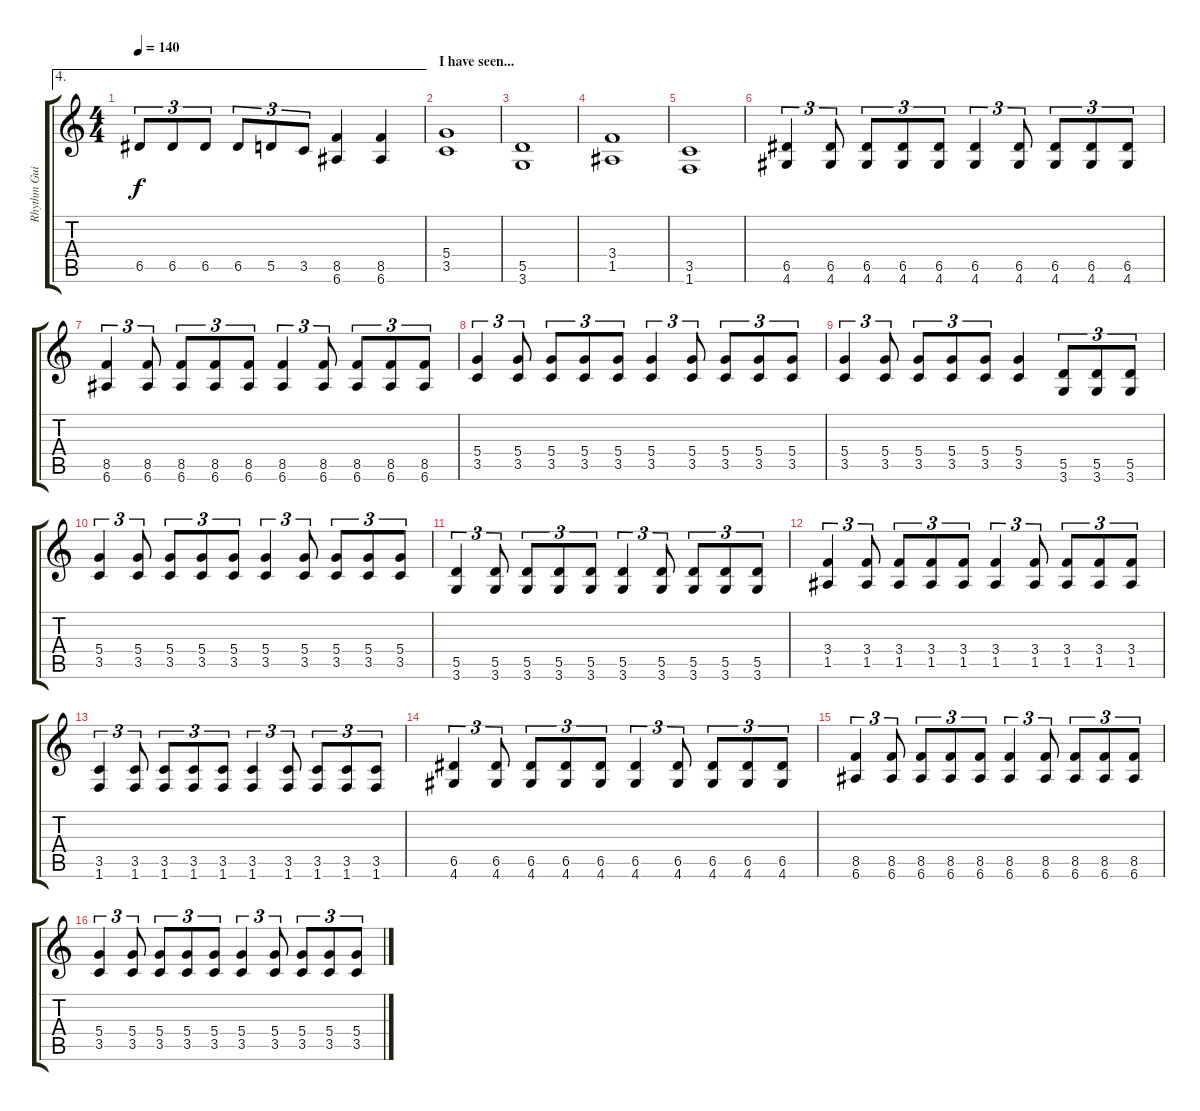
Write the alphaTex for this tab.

\track ("Rhythm Guitar" "Rhythm Gui") {instrument distortionguitar}
\staff {score tabs}
\tuning (E4 B3 G3 D3 A2 E2) {hide}
\ae 4
\ts (4 4)
\tempo 140
\clef g2
\ks c
6.5.8{tu (3 2) dy f} 6.5.8{tu (3 2)} 6.5.8{tu (3 2)} 6.5.8{tu (3 2)} 5.5.8{tu (3 2)} 3.5.8{tu (3 2)} (8.5 6.6).4 (8.5 6.6).4 |
\section ("" "I have seen...")
(5.4 3.5).1 |
(5.5 3.6).1 |
(3.4 1.5).1 |
(3.5 1.6).1 |
(6.5 4.6).4{tu (3 2)} (6.5 4.6).8{tu (3 2)} (6.5 4.6).8{tu (3 2)} (6.5 4.6).8{tu (3 2)} (6.5 4.6).8{tu (3 2)} (6.5 4.6).4{tu (3 2)} (6.5 4.6).8{tu (3 2)} (6.5 4.6).8{tu (3 2)} (6.5 4.6).8{tu (3 2)} (6.5 4.6).8{tu (3 2)} |
(8.5 6.6).4{tu (3 2)} (8.5 6.6).8{tu (3 2)} (8.5 6.6).8{tu (3 2)} (8.5 6.6).8{tu (3 2)} (8.5 6.6).8{tu (3 2)} (8.5 6.6).4{tu (3 2)} (8.5 6.6).8{tu (3 2)} (8.5 6.6).8{tu (3 2)} (8.5 6.6).8{tu (3 2)} (8.5 6.6).8{tu (3 2)} |
(5.4 3.5).4{tu (3 2)} (5.4 3.5).8{tu (3 2)} (5.4 3.5).8{tu (3 2)} (5.4 3.5).8{tu (3 2)} (5.4 3.5).8{tu (3 2)} (5.4 3.5).4{tu (3 2)} (5.4 3.5).8{tu (3 2)} (5.4 3.5).8{tu (3 2)} (5.4 3.5).8{tu (3 2)} (5.4 3.5).8{tu (3 2)} |
(5.4 3.5).4{tu (3 2)} (5.4 3.5).8{tu (3 2)} (5.4 3.5).8{tu (3 2)} (5.4 3.5).8{tu (3 2)} (5.4 3.5).8{tu (3 2)} (5.4 3.5).4 (5.5 3.6).8{tu (3 2)} (5.5 3.6).8{tu (3 2)} (5.5 3.6).8{tu (3 2)} |
(5.4 3.5).4{tu (3 2)} (5.4 3.5).8{tu (3 2)} (5.4 3.5).8{tu (3 2)} (5.4 3.5).8{tu (3 2)} (5.4 3.5).8{tu (3 2)} (5.4 3.5).4{tu (3 2)} (5.4 3.5).8{tu (3 2)} (5.4 3.5).8{tu (3 2)} (5.4 3.5).8{tu (3 2)} (5.4 3.5).8{tu (3 2)} |
(5.5 3.6).4{tu (3 2)} (5.5 3.6).8{tu (3 2)} (5.5 3.6).8{tu (3 2)} (5.5 3.6).8{tu (3 2)} (5.5 3.6).8{tu (3 2)} (5.5 3.6).4{tu (3 2)} (5.5 3.6).8{tu (3 2)} (5.5 3.6).8{tu (3 2)} (5.5 3.6).8{tu (3 2)} (5.5 3.6).8{tu (3 2)} |
(3.4 1.5).4{tu (3 2)} (3.4 1.5).8{tu (3 2)} (3.4 1.5).8{tu (3 2)} (3.4 1.5).8{tu (3 2)} (3.4 1.5).8{tu (3 2)} (3.4 1.5).4{tu (3 2)} (3.4 1.5).8{tu (3 2)} (3.4 1.5).8{tu (3 2)} (3.4 1.5).8{tu (3 2)} (3.4 1.5).8{tu (3 2)} |
(3.5 1.6).4{tu (3 2)} (3.5 1.6).8{tu (3 2)} (3.5 1.6).8{tu (3 2)} (3.5 1.6).8{tu (3 2)} (3.5 1.6).8{tu (3 2)} (3.5 1.6).4{tu (3 2)} (3.5 1.6).8{tu (3 2)} (3.5 1.6).8{tu (3 2)} (3.5 1.6).8{tu (3 2)} (3.5 1.6).8{tu (3 2)} |
(6.5 4.6).4{tu (3 2)} (6.5 4.6).8{tu (3 2)} (6.5 4.6).8{tu (3 2)} (6.5 4.6).8{tu (3 2)} (6.5 4.6).8{tu (3 2)} (6.5 4.6).4{tu (3 2)} (6.5 4.6).8{tu (3 2)} (6.5 4.6).8{tu (3 2)} (6.5 4.6).8{tu (3 2)} (6.5 4.6).8{tu (3 2)} |
(8.5 6.6).4{tu (3 2)} (8.5 6.6).8{tu (3 2)} (8.5 6.6).8{tu (3 2)} (8.5 6.6).8{tu (3 2)} (8.5 6.6).8{tu (3 2)} (8.5 6.6).4{tu (3 2)} (8.5 6.6).8{tu (3 2)} (8.5 6.6).8{tu (3 2)} (8.5 6.6).8{tu (3 2)} (8.5 6.6).8{tu (3 2)} |
(5.4 3.5).4{tu (3 2)} (5.4 3.5).8{tu (3 2)} (5.4 3.5).8{tu (3 2)} (5.4 3.5).8{tu (3 2)} (5.4 3.5).8{tu (3 2)} (5.4 3.5).4{tu (3 2)} (5.4 3.5).8{tu (3 2)} (5.4 3.5).8{tu (3 2)} (5.4 3.5).8{tu (3 2)} (5.4 3.5).8{tu (3 2)}
